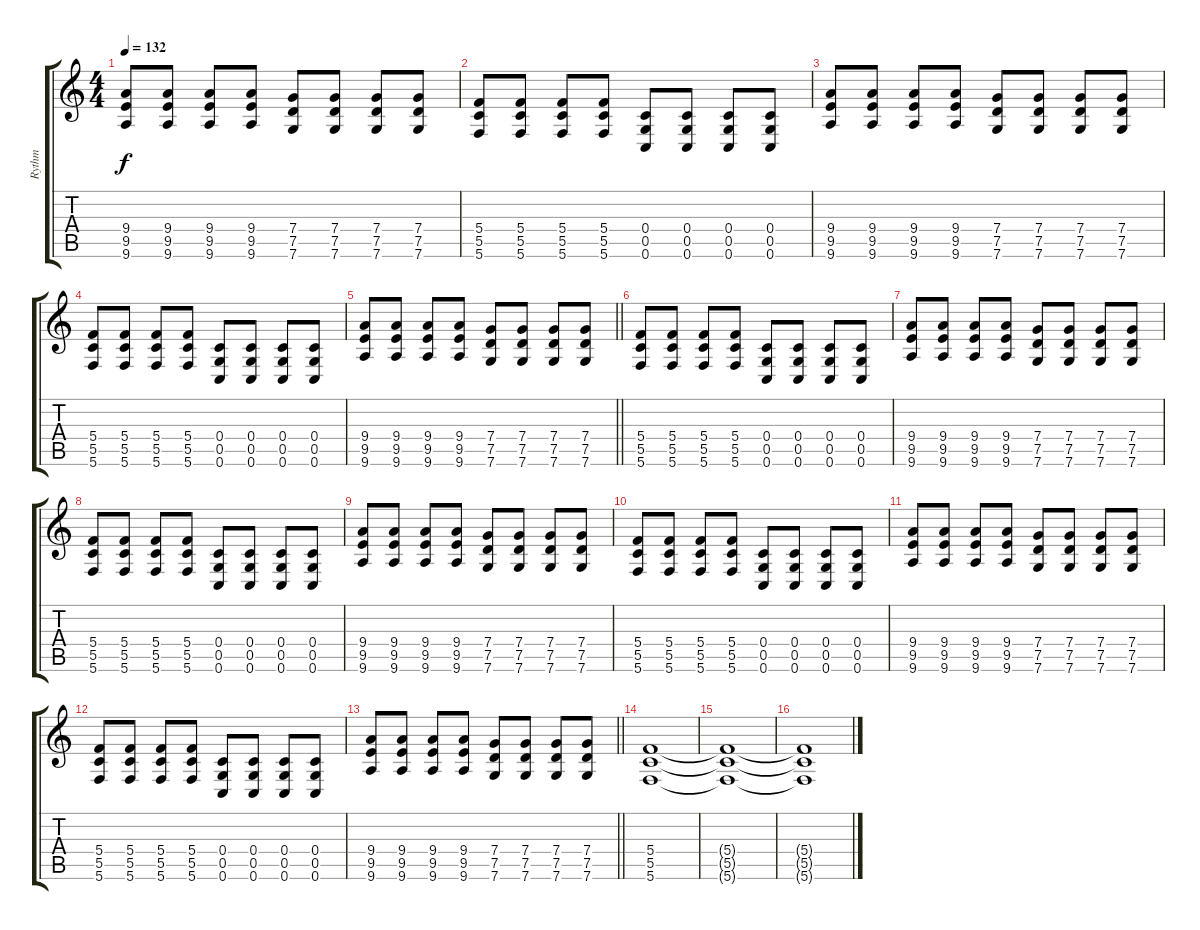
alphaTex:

\track ("Rythm" "Rythm") {instrument distortionguitar}
\staff {score tabs}
\tuning (D4 A3 F3 C3 G2 C2) {hide}
\ts (4 4)
\tempo 132
\clef g2
\ks c
(9.4 9.5 9.6).8{dy f} (9.4 9.5 9.6).8 (9.4 9.5 9.6).8 (9.4 9.5 9.6).8 (7.4 7.5 7.6).8 (7.4 7.5 7.6).8 (7.4 7.5 7.6).8 (7.4 7.5 7.6).8 |
(5.4 5.5 5.6).8 (5.4 5.5 5.6).8 (5.4 5.5 5.6).8 (5.4 5.5 5.6).8 (0.4 0.5 0.6).8 (0.4 0.5 0.6).8 (0.4 0.5 0.6).8 (0.4 0.5 0.6).8 |
(9.4 9.5 9.6).8 (9.4 9.5 9.6).8 (9.4 9.5 9.6).8 (9.4 9.5 9.6).8 (7.4 7.5 7.6).8 (7.4 7.5 7.6).8 (7.4 7.5 7.6).8 (7.4 7.5 7.6).8 |
(5.4 5.5 5.6).8 (5.4 5.5 5.6).8 (5.4 5.5 5.6).8 (5.4 5.5 5.6).8 (0.4 0.5 0.6).8 (0.4 0.5 0.6).8 (0.4 0.5 0.6).8 (0.4 0.5 0.6).8 |
\barLineRight lightlight
(9.4 9.5 9.6).8 (9.4 9.5 9.6).8 (9.4 9.5 9.6).8 (9.4 9.5 9.6).8 (7.4 7.5 7.6).8 (7.4 7.5 7.6).8 (7.4 7.5 7.6).8 (7.4 7.5 7.6).8 |
\section ("" "")
(5.4 5.5 5.6).8 (5.4 5.5 5.6).8 (5.4 5.5 5.6).8 (5.4 5.5 5.6).8 (0.4 0.5 0.6).8 (0.4 0.5 0.6).8 (0.4 0.5 0.6).8 (0.4 0.5 0.6).8 |
(9.4 9.5 9.6).8 (9.4 9.5 9.6).8 (9.4 9.5 9.6).8 (9.4 9.5 9.6).8 (7.4 7.5 7.6).8 (7.4 7.5 7.6).8 (7.4 7.5 7.6).8 (7.4 7.5 7.6).8 |
(5.4 5.5 5.6).8 (5.4 5.5 5.6).8 (5.4 5.5 5.6).8 (5.4 5.5 5.6).8 (0.4 0.5 0.6).8 (0.4 0.5 0.6).8 (0.4 0.5 0.6).8 (0.4 0.5 0.6).8 |
(9.4 9.5 9.6).8 (9.4 9.5 9.6).8 (9.4 9.5 9.6).8 (9.4 9.5 9.6).8 (7.4 7.5 7.6).8 (7.4 7.5 7.6).8 (7.4 7.5 7.6).8 (7.4 7.5 7.6).8 |
(5.4 5.5 5.6).8 (5.4 5.5 5.6).8 (5.4 5.5 5.6).8 (5.4 5.5 5.6).8 (0.4 0.5 0.6).8 (0.4 0.5 0.6).8 (0.4 0.5 0.6).8 (0.4 0.5 0.6).8 |
(9.4 9.5 9.6).8 (9.4 9.5 9.6).8 (9.4 9.5 9.6).8 (9.4 9.5 9.6).8 (7.4 7.5 7.6).8 (7.4 7.5 7.6).8 (7.4 7.5 7.6).8 (7.4 7.5 7.6).8 |
(5.4 5.5 5.6).8 (5.4 5.5 5.6).8 (5.4 5.5 5.6).8 (5.4 5.5 5.6).8 (0.4 0.5 0.6).8 (0.4 0.5 0.6).8 (0.4 0.5 0.6).8 (0.4 0.5 0.6).8 |
\barLineRight lightlight
(9.4 9.5 9.6).8 (9.4 9.5 9.6).8 (9.4 9.5 9.6).8 (9.4 9.5 9.6).8 (7.4 7.5 7.6).8 (7.4 7.5 7.6).8 (7.4 7.5 7.6).8 (7.4 7.5 7.6).8 |
\section ("" "")
(5.4 5.5 5.6).1{volume 7} |
(5.4{t} 5.5{t} 5.6{t}).1 |
(5.4{t} 5.5{t} 5.6{t}).1
